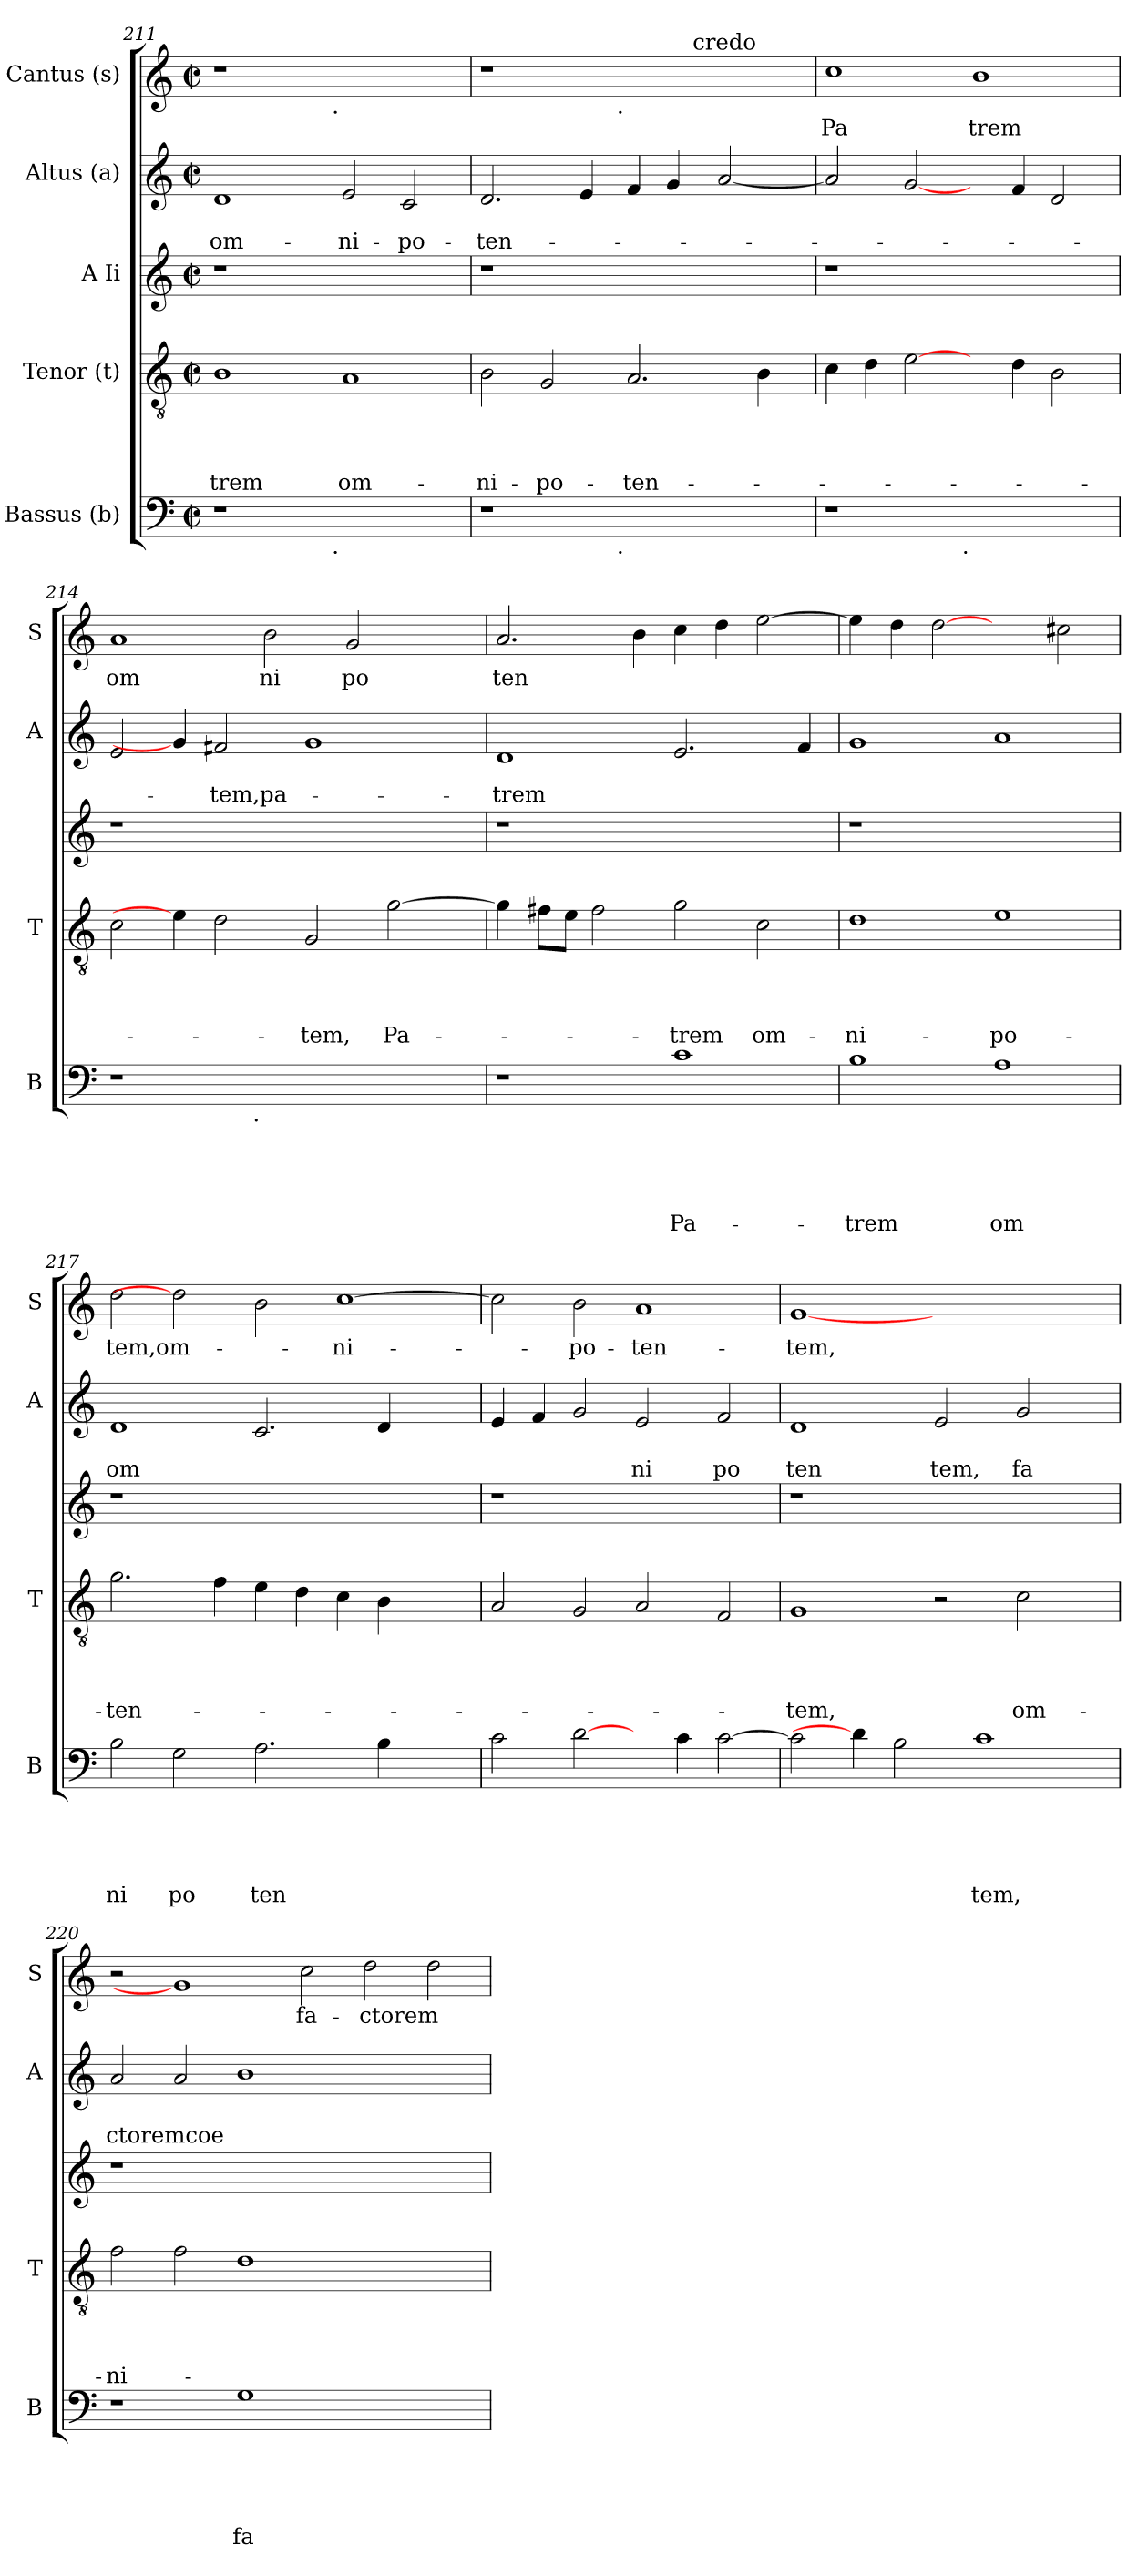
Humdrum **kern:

**kern	**text	**text	**text	**text	**text	**kern	**text	**text	**text	**text	**kern	**kern	**text	**text	**kern	**text
*part5	*part5	*part5	*part5	*part5	*part5	*part4	*part4	*part4	*part4	*part4	*part3	*part2	*part2	*part2	*part1	*part1
*staff5	*staff5	*staff5	*staff5	*staff5	*staff5	*staff4	*staff4	*staff4	*staff4	*staff4	*staff3	*staff2	*staff2	*staff2	*staff1	*staff1
*I"Bassus (b)	*	*	*	*	*	*I"Tenor (t)	*	*	*	*	*I"A Ii	*I"Altus (a)	*	*	*I"Cantus (s)	*
*I'B	*	*	*	*	*	*I'T	*	*	*	*	*	*I'A	*	*	*I'S	*
*clefF4	*	*	*	*	*	*clefGv2	*	*	*	*	*clefG2	*clefG2	*	*	*clefG2	*
*k[]	*	*	*	*	*	*k[]	*	*	*	*	*k[]	*k[]	*	*	*k[]	*
*C:	*	*	*	*	*	*C:	*	*	*	*	*C:	*C:	*	*	*C:	*
*M2/2	*	*	*	*	*	*M2/2	*	*	*	*	*M2/2	*M2/2	*	*	*M2/2	*
*met(c|)	*	*	*	*	*	*met(c|)	*	*	*	*	*met(c|)	*met(c|)	*	*	*met(c|)	*
=211	=211	=211	=211	=211	=211	=211	=211	=211	=211	=211	=211	=211	=211	=211	=211	=211
!	!	!	!	!	!	!	!	!	!	!LO:LY:b	!	!	!	!LO:LY:b	!	!
*^	*	*	*	*	*	*	*	*	*	*	*	*	*	*	*^	*
1r	2ryy	.	.	.	.	.	1B	.	.	.	-trem	1r	1d	.	om-	1r	2ryy	.
.	4...ryy	.	.	.	.	.	.	.	.	.	.	.	.	.	.	.	4...ryy	.
!	!	!	!	!	!	!	!	!	!	!	!	!	!	!	!	!	!LO:TX:b:t=.	!
!	!LO:TX:b:t=.	!	!	!	!	!	!	!	!	!	!	!	!	!	!	!	!	!
.	1ryy	.	.	.	.	.	.	.	.	.	.	.	.	.	.	.	1ryy	.
!	!	!	!	!	!	!	!	!	!	!	!LO:LY:b	!	!	!	!LO:LY:b	!	!	!
1ryy	.	.	.	.	.	.	1A	.	.	.	om-	1ryy	2e/	.	-ni-	1ryy	.	.
!	!	!	!	!	!	!	!	!	!	!	!	!	!	!	!LO:LY:b	!	!	!
.	.	.	.	.	.	.	.	.	.	.	.	.	2c/	.	-po-	.	.	.
.	32ryy	.	.	.	.	.	.	.	.	.	.	.	.	.	.	.	32ryy	.
=212	=212	=212	=212	=212	=212	=212	=212	=212	=212	=212	=212	=212	=212	=212	=212	=212	=212	=212
!	!	!	!	!	!	!	!	!	!	!	!LO:LY:b	!	!	!	!LO:LY:b	!	!	!
1r	2ryy	.	.	.	.	.	2B\	.	.	.	-ni-	1r	2.d/	.	-ten-	1r	2ryy	.
!	!	!	!	!	!	!	!	!	!	!	!LO:LY:b	!	!	!	!	!	!	!
.	4...ryy	.	.	.	.	.	2G/	.	.	.	-po-	.	.	.	.	.	4...ryy	.
.	.	.	.	.	.	.	.	.	.	.	.	.	4e/	.	.	.	.	.
!	!	!	!	!	!	!	!	!	!	!	!	!	!	!	!	!	!LO:TX:b:t=.	!
!	!LO:TX:b:t=.	!	!	!	!	!	!	!	!	!	!	!	!	!	!	!	!	!
.	1ryy	.	.	.	.	.	.	.	.	.	.	.	.	.	.	.	1ryy	.
!	!	!	!	!	!	!	!	!	!	!	!LO:LY:b	!	!	!	!	!	!	!
1ryy	.	.	.	.	.	.	2.A/	.	.	.	-ten-	1ryy	4f/	.	.	4.ryy	.	.
.	.	.	.	.	.	.	.	.	.	.	.	.	4g/	.	.	.	.	.
!	!	!	!	!	!	!	!	!	!	!	!	!	!	!	!	!LO:TX:a:t=credo	!	!
.	.	.	.	.	.	.	.	.	.	.	.	.	.	.	.	2ryy	.	.
.	.	.	.	.	.	.	.	.	.	.	.	.	[<2a/	.	.	.	.	.
.	.	.	.	.	.	.	4B\	.	.	.	.	.	.	.	.	.	.	.
.	.	.	.	.	.	.	.	.	.	.	.	.	.	.	.	8ryy	.	.
.	32ryy	.	.	.	.	.	.	.	.	.	.	.	.	.	.	.	32ryy	.
=213	=213	=213	=213	=213	=213	=213	=213	=213	=213	=213	=213	=213	=213	=213	=213	=213	=213	=213
!	!	!	!	!	!	!	!	!	!	!	!	!	!	!	!	!	!	!LO:LY:b
*	*	*	*	*	*	*	*	*	*	*	*	*	*	*	*	*v	*v	*
1r	2ryy	.	.	.	.	.	4c\	.	.	.	.	1r	2a/]	.	.	1cc	Pa
.	.	.	.	.	.	.	4d\	.	.	.	.	.	.	.	.	.	.
.	4...ryy	.	.	.	.	.	[2e\	.	.	.	.	.	[2g/	.	.	.	.
!	!LO:TX:b:t=.	!	!	!	!	!	!	!	!	!	!	!	!	!	!	!	!
.	1ryy	.	.	.	.	.	.	.	.	.	.	.	.	.	.	.	.
!	!	!	!	!	!	!	!	!	!	!	!	!	!	!	!	!	!LO:LY:b
1ryy	.	.	.	.	.	.	4ryy	.	.	.	.	1ryy	4ryy	.	.	1b	trem
.	.	.	.	.	.	.	4d\	.	.	.	.	.	4f/	.	.	.	.
.	.	.	.	.	.	.	2B\	.	.	.	.	.	2d/	.	.	.	.
.	32ryy	.	.	.	.	.	.	.	.	.	.	.	.	.	.	.	.
=214	=214	=214	=214	=214	=214	=214	=214	=214	=214	=214	=214	=214	=214	=214	=214	=214	=214
!	!	!	!	!	!	!	!	!	!	!	!	!	!	!	!	!	!LO:LY:b
1r	2ryy	.	.	.	.	.	2c\	.	.	.	.	1r	2e/	.	.	1a<	om
.	4...ryy	.	.	.	.	.	4e\]	.	.	.	.	.	4g/]	.	.	.	.
!	!	!	!	!	!	!	!	!	!	!	!	!	!	!	!LO:LY:b	!	!
.	.	.	.	.	.	.	2d\	.	.	.	.	.	2f#/	.	-tem,pa-	.	.
!	!LO:TX:b:t=.	!	!	!	!	!	!	!	!	!	!	!	!	!	!	!	!
.	1ryy	.	.	.	.	.	.	.	.	.	.	.	.	.	.	.	.
!	!	!	!	!	!	!	!	!	!	!	!	!	!	!	!	!	!LO:LY:b
1ryy	.	.	.	.	.	.	.	.	.	.	.	1ryy	.	.	.	2b\	ni
!	!	!	!	!	!	!	!	!	!	!	!LO:LY:b	!	!	!	!	!	!
.	.	.	.	.	.	.	2G/	.	.	.	-tem,	.	1g	.	.	.	.
!	!	!	!	!	!	!	!	!	!	!	!	!	!	!	!	!	!LO:LY:b
.	.	.	.	.	.	.	.	.	.	.	.	.	.	.	.	2g/	po
!	!	!	!	!	!	!	!	!	!	!	!LO:LY:b	!	!	!	!	!	!
.	.	.	.	.	.	.	[>2g\	.	.	.	Pa-	.	.	.	.	.	.
.	4ryy	.	.	.	.	.	.	.	.	.	.	.	.	.	.	.	.
4ryy	.	.	.	.	.	.	.	.	.	.	.	4ryy	.	.	.	4ryy	.
.	32ryy	.	.	.	.	.	.	.	.	.	.	.	.	.	.	.	.
=215	=215	=215	=215	=215	=215	=215	=215	=215	=215	=215	=215	=215	=215	=215	=215	=215	=215
!	!	!	!	!	!	!	!	!	!	!	!	!	!	!	!LO:LY:b	!	!LO:LY:b
*v	*v	*	*	*	*	*	*	*	*	*	*	*	*	*	*	*	*
1r	.	.	.	.	.	4g\]	.	.	.	.	1r	1d	.	-trem	2.a/	ten
.	.	.	.	.	.	8f#\L	.	.	.	.	.	.	.	.	.	.
.	.	.	.	.	.	8e\J	.	.	.	.	.	.	.	.	.	.
.	.	.	.	.	.	2f#\	.	.	.	.	.	.	.	.	.	.
.	.	.	.	.	.	.	.	.	.	.	.	.	.	.	4b\	.
!	!	!	!	!	!LO:LY:b	!	!	!	!	!LO:LY:b	!	!	!	!	!	!
1c	.	.	.	.	Pa-	2g\	.	.	.	-trem	1ryy	2.e/	.	.	4cc\	.
.	.	.	.	.	.	.	.	.	.	.	.	.	.	.	4dd\	.
!	!	!	!	!	!	!	!	!	!	!LO:LY:b	!	!	!	!	!	!
.	.	.	.	.	.	2c\	.	.	.	om-	.	.	.	.	[>2ee\	.
.	.	.	.	.	.	.	.	.	.	.	.	4f/	.	.	.	.
!!LO:PB:g=z
=216	=216	=216	=216	=216	=216	=216	=216	=216	=216	=216	=216	=216	=216	=216	=216	=216
!	!	!	!	!	!LO:LY:b	!	!	!	!	!LO:LY:b	!	!	!	!	!	!
1B	.	.	.	.	-trem	1d	.	.	.	-ni-	1r	1g	.	.	4ee\]	.
.	.	.	.	.	.	.	.	.	.	.	.	.	.	.	4dd\	.
.	.	.	.	.	.	.	.	.	.	.	.	.	.	.	[2dd	.
!	!	!	!	!	!LO:LY:b	!	!	!	!	!LO:LY:b	!	!	!	!	!	!
1A	.	.	.	.	om	1e	.	.	.	-po-	1ryy	1a	.	.	2ryy	.
.	.	.	.	.	.	.	.	.	.	.	.	.	.	.	2cc#\	.
=217	=217	=217	=217	=217	=217	=217	=217	=217	=217	=217	=217	=217	=217	=217	=217	=217
!	!	!	!	!	!LO:LY:b	!	!	!	!	!LO:LY:b	!	!	!	!LO:LY:b	!	!LO:LY:b
2B\	.	.	.	.	ni	2.g\	.	.	.	-ten-	1r	1d	.	om	2dd\	tem,om-
!	!	!	!	!	!LO:LY:b	!	!	!	!	!	!	!	!	!	!	!
2G\	.	.	.	.	po	.	.	.	.	.	.	.	.	.	2dd]	.
.	.	.	.	.	.	4f\	.	.	.	.	.	.	.	.	.	.
!	!	!	!	!	!LO:LY:b	!	!	!	!	!	!	!	!	!	!	!
2.A\	.	.	.	.	ten	4e\	.	.	.	.	1.ryy	2.c/	.	.	2b\	.
.	.	.	.	.	.	4d\	.	.	.	.	.	.	.	.	.	.
!	!	!	!	!	!	!	!	!	!	!	!	!	!	!	!	!LO:LY:b
.	.	.	.	.	.	4c\	.	.	.	.	.	.	.	.	[>1cc	-ni-
4B\	.	.	.	.	.	4B\	.	.	.	.	.	4d/	.	.	.	.
2ryy	.	.	.	.	.	2ryy	.	.	.	.	.	2ryy	.	.	.	.
=218	=218	=218	=218	=218	=218	=218	=218	=218	=218	=218	=218	=218	=218	=218	=218	=218
2c\	.	.	.	.	.	2A/	.	.	.	.	1r	4e/	.	.	2cc\]	.
.	.	.	.	.	.	.	.	.	.	.	.	4f/	.	.	.	.
!	!	!	!	!	!	!	!	!	!	!	!	!	!	!	!	!LO:LY:b
[2d\	.	.	.	.	.	2G/	.	.	.	.	.	2g/	.	.	2b\	-po-
!	!	!	!	!	!	!	!	!	!	!	!	!	!	!LO:LY:b	!	!LO:LY:b
4ryy	.	.	.	.	.	2A/	.	.	.	.	1ryy	2e/	.	ni	1a	-ten-
4c\	.	.	.	.	.	.	.	.	.	.	.	.	.	.	.	.
!	!	!	!	!	!	!	!	!	!	!	!	!	!	!LO:LY:b	!	!
[>2c\	.	.	.	.	.	2F/	.	.	.	.	.	2f/	.	po	.	.
=219	=219	=219	=219	=219	=219	=219	=219	=219	=219	=219	=219	=219	=219	=219	=219	=219
!	!	!	!	!	!	!	!	!	!	!LO:LY:b	!	!	!	!LO:LY:b	!	!LO:LY:b
2c\]	.	.	.	.	.	1G	.	.	.	-tem,	1r	1d	.	ten	[1g	-tem,
4d\]	.	.	.	.	.	.	.	.	.	.	.	.	.	.	.	.
2B\	.	.	.	.	.	.	.	.	.	.	.	.	.	.	.	.
!	!	!	!	!	!	!	!	!	!	!	!	!	!	!LO:LY:b	!	!
.	.	.	.	.	.	2r	.	.	.	.	1ryy	2e/	.	tem,	1ryy	.
!	!	!	!	!	!LO:LY:b	!	!	!	!	!	!	!	!	!	!	!
1c	.	.	.	.	tem,	.	.	.	.	.	.	.	.	.	.	.
!	!	!	!	!	!	!	!	!	!	!LO:LY:b	!	!	!	!LO:LY:b	!	!
.	.	.	.	.	.	2c\	.	.	.	om-	.	2g/	.	fa	.	.
.	.	.	.	.	.	4ryy	.	.	.	.	4ryy	4ryy	.	.	4ryy	.
=220	=220	=220	=220	=220	=220	=220	=220	=220	=220	=220	=220	=220	=220	=220	=220	=220
!	!	!	!	!	!	!	!	!	!	!LO:LY:b	!	!	!	!LO:LY:b	!	!
1r	.	.	.	.	.	2f\	.	.	.	-ni-	1r	2a/	.	ctoremcoe	2r	.
.	.	.	.	.	.	2f\	.	.	.	.	.	2a/	.	.	1g]	.
!	!	!	!	!	!LO:LY:b	!	!	!	!	!	!	!	!	!	!	!
1G	.	.	.	.	fa	1d	.	.	.	.	0ryy	1b	.	.	.	.
!	!	!	!	!	!	!	!	!	!	!	!	!	!	!	!	!LO:LY:b
.	.	.	.	.	.	.	.	.	.	.	.	.	.	.	2cc\	fa-
!	!	!	!	!	!	!	!	!	!	!	!	!	!	!	!	!LO:LY:b
1ryy	.	.	.	.	.	1ryy	.	.	.	.	.	1ryy	.	.	2dd\	-ctorem
.	.	.	.	.	.	.	.	.	.	.	.	.	.	.	2dd\	.
=	=	=	=	=	=	=	=	=	=	=	=	=	=	=	=	=
*-	*-	*-	*-	*-	*-	*-	*-	*-	*-	*-	*-	*-	*-	*-	*-	*-
